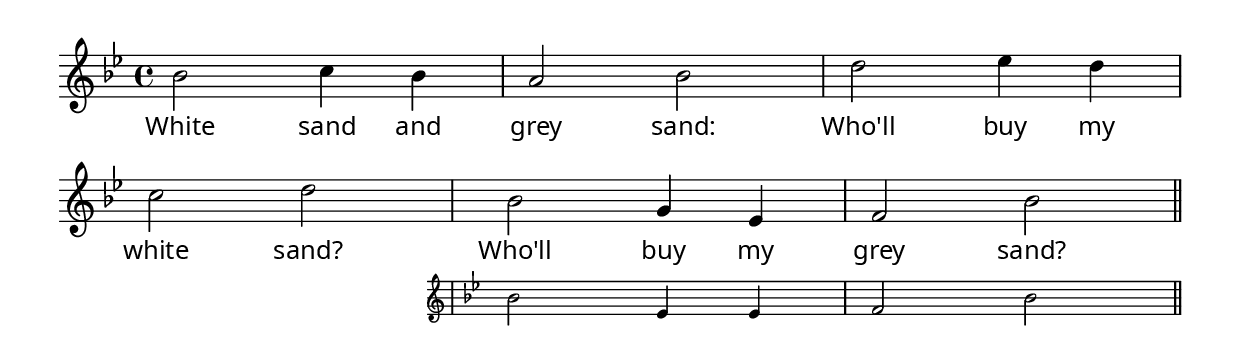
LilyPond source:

\version "2.4"
\paper{ linewidth=13\cm leftmargin=4\cm rightmargin=4\cm indent=0\mm }

% WHITE SAND AND GREY SAND

\book {

\score {
 \new Staff \relative c'' {
  \clef treble
  \key bes \major
  \set Score.barNumberVisibility = ##f
  \override Lyrics.LyricText #'font-name = #"pplr8r"
  \override Staff.TimeSignature #'style = #'()
  \time 4/4
  bes2 c4 bes | a2 bes | d es4 d | \break
  c2 d |
  <<
   {bes g4 es | f2 bes \bar "||" }
   \new Staff \with {
    fontSize = #-2
    \remove "Time_signature_engraver"
    \override StaffSymbol #'staff-space = #(magstep -2)
   } {
    \key bes \major
    bes2 es,4 es | f2 bes \bar "||"
   }
  >>
 }
 \addlyrics {
  White sand and grey sand:
  Who'll buy my white sand?
  Who'll buy my grey sand?
 }
 \layout { \context { \Score \remove System_start_delimiter_engraver } }
}

\score {
 \new Staff \relative c'' {
  bes2 c4 bes | a2 bes | d es4 d |
  c2 d | bes g4 es | f2 bes
% or
%  c2 d | bes es,4 es | f2 bes
 }
 \midi { \tempo 2=80 }
}

}

